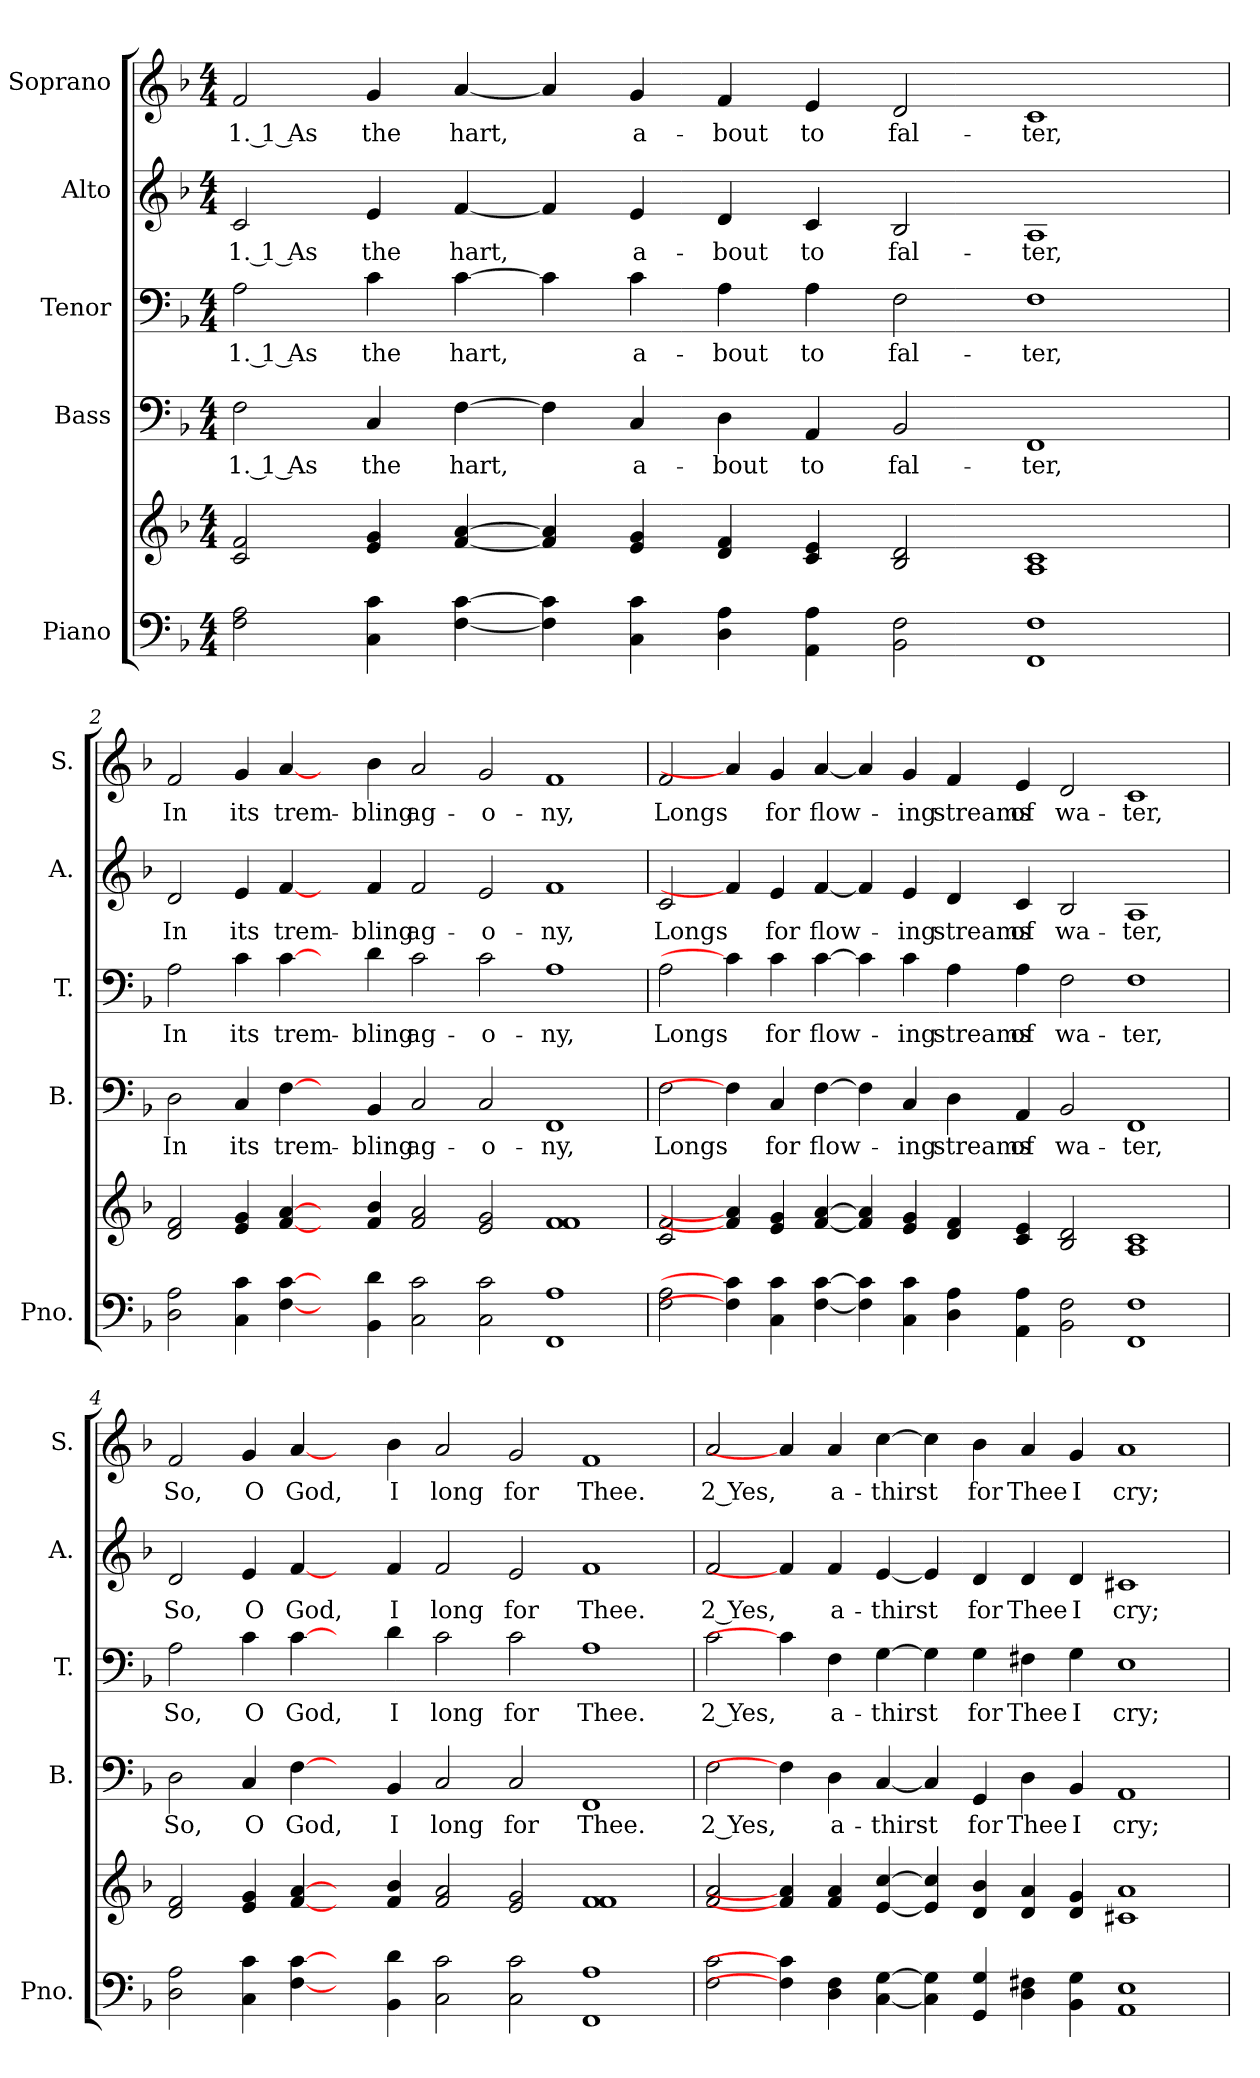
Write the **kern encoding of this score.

**kern	**kern	**kern	**text	**kern	**text	**kern	**text	**kern	**text
*part5	*part5	*part4	*part4	*part3	*part3	*part2	*part2	*part1	*part1
*staff6	*staff5	*staff4	*staff4	*staff3	*staff3	*staff2	*staff2	*staff1	*staff1
*I"Piano	*	*I"Bass	*	*I"Tenor	*	*I"Alto	*	*I"Soprano	*
*I'Pno.	*	*I'B.	*	*I'T.	*	*I'A.	*	*I'S.	*
!!LO:PB:g=z
*clefF4	*clefG2	*clefF4	*	*clefF4	*	*clefG2	*	*clefG2	*
*k[b-]	*k[b-]	*k[b-]	*	*k[b-]	*	*k[b-]	*	*k[b-]	*
*F:	*F:	*F:	*	*F:	*	*F:	*	*F:	*
*M4/4	*M4/4	*M4/4	*	*M4/4	*	*M4/4	*	*M4/4	*
*MM200	*MM200	*MM200	*	*MM200	*	*MM200	*	*MM200	*
=1	=1	=1	=1	=1	=1	=1	=1	=1	=1
!	!	!	!LO:LY:b:color=#000000	!	!	!	!	!	!
!	!	!	!	!	!LO:LY:b:color=#000000	!	!	!	!
!	!	!	!	!	!	!	!LO:LY:b:color=#000000	!	!
!	!	!	!	!	!	!	!	!	!LO:LY:b:color=#000000
2Fi\ 2Ai	2ci/ 2fi	2Fi\	1. 1 As	2Ai\	1. 1 As	2ci/	1. 1 As	2fi/	1. 1 As
!	!	!	!LO:LY:b:color=#000000	!	!	!	!	!	!
!	!	!	!	!	!LO:LY:b:color=#000000	!	!	!	!
!	!	!	!	!	!	!	!LO:LY:b:color=#000000	!	!
!	!	!	!	!	!	!	!	!	!LO:LY:b:color=#000000
4Ci\ 4ci	4ei/ 4gi	4Ci/	the	4ci\	the	4ei/	the	4gi/	the
!	!	!	!LO:LY:b:color=#000000	!	!	!	!	!	!
!	!	!	!	!	!LO:LY:b:color=#000000	!	!	!	!
!	!	!	!	!	!	!	!LO:LY:b:color=#000000	!	!
!	!	!	!	!	!	!	!	!	!LO:LY:b:color=#000000
[<4Fi\ [>4ci	[<4fi/ [>4ai	[>4Fi\	hart,	[>4ci\	hart,	[<4fi/	hart,	[<4ai/	hart,
4Fi\] 4ci]	4fi/] 4ai]	4Fi\]	.	4ci\]	.	4fi/]	.	4ai/]	.
!	!	!	!LO:LY:b:color=#000000	!	!	!	!	!	!
!	!	!	!	!	!LO:LY:b:color=#000000	!	!	!	!
!	!	!	!	!	!	!	!LO:LY:b:color=#000000	!	!
!	!	!	!	!	!	!	!	!	!LO:LY:b:color=#000000
4Ci\ 4ci	4ei/ 4gi	4Ci/	a-	4ci\	a-	4ei/	a-	4gi/	a-
!	!	!	!LO:LY:b:color=#000000	!	!	!	!	!	!
!	!	!	!	!	!LO:LY:b:color=#000000	!	!	!	!
!	!	!	!	!	!	!	!LO:LY:b:color=#000000	!	!
!	!	!	!	!	!	!	!	!	!LO:LY:b:color=#000000
4Di\ 4Ai	4di/ 4fi	4Di\	-bout	4Ai\	-bout	4di/	-bout	4fi/	-bout
!	!	!	!LO:LY:b:color=#000000	!	!	!	!	!	!
!	!	!	!	!	!LO:LY:b:color=#000000	!	!	!	!
!	!	!	!	!	!	!	!LO:LY:b:color=#000000	!	!
!	!	!	!	!	!	!	!	!	!LO:LY:b:color=#000000
4AAi\ 4Ai	4ci/ 4ei	4AAi/	to	4Ai\	to	4ci/	to	4ei/	to
!	!	!	!LO:LY:b:color=#000000	!	!	!	!	!	!
!	!	!	!	!	!LO:LY:b:color=#000000	!	!	!	!
!	!	!	!	!	!	!	!LO:LY:b:color=#000000	!	!
!	!	!	!	!	!	!	!	!	!LO:LY:b:color=#000000
2BB-i\ 2Fi	2B-i/ 2di	2BB-i/	fal-	2Fi\	fal-	2B-i/	fal-	2di/	fal-
!	!	!	!LO:LY:b:color=#000000	!	!	!	!	!	!
!	!	!	!	!	!LO:LY:b:color=#000000	!	!	!	!
!	!	!	!	!	!	!	!LO:LY:b:color=#000000	!	!
!	!	!	!	!	!	!	!	!	!LO:LY:b:color=#000000
1FFi 1Fi	1Ai 1ci	1FFi	-ter,	1Fi	-ter,	1Ai	-ter,	1ci	-ter,
=2	=2	=2	=2	=2	=2	=2	=2	=2	=2
!	!	!	!LO:LY:b:color=#000000	!	!	!	!	!	!
!	!	!	!	!	!LO:LY:b:color=#000000	!	!	!	!
!	!	!	!	!	!	!	!LO:LY:b:color=#000000	!	!
!	!	!	!	!	!	!	!	!	!LO:LY:b:color=#000000
2Di\ 2Ai	2di/ 2fi	2Di\	In	2Ai\	In	2di/	In	2fi/	In
!	!	!	!LO:LY:b:color=#000000	!	!	!	!	!	!
!	!	!	!	!	!LO:LY:b:color=#000000	!	!	!	!
!	!	!	!	!	!	!	!LO:LY:b:color=#000000	!	!
!	!	!	!	!	!	!	!	!	!LO:LY:b:color=#000000
4Ci\ 4ci	4ei/ 4gi	4Ci/	its	4ci\	its	4ei/	its	4gi/	its
!	!	!	!LO:LY:b:color=#000000	!	!	!	!	!	!
!	!	!	!	!	!LO:LY:b:color=#000000	!	!	!	!
!	!	!	!	!	!	!	!LO:LY:b:color=#000000	!	!
!	!	!	!	!	!	!	!	!	!LO:LY:b:color=#000000
[4Fi\ [4ci	[4fi/ [4ai	[4Fi\	trem-	[4ci\	trem-	[4fi/	trem-	[4ai/	trem-
4ryy	4ryy	4ryy	.	4ryy	.	4ryy	.	4ryy	.
!	!	!	!LO:LY:b:color=#000000	!	!	!	!	!	!
!	!	!	!	!	!LO:LY:b:color=#000000	!	!	!	!
!	!	!	!	!	!	!	!LO:LY:b:color=#000000	!	!
!	!	!	!	!	!	!	!	!	!LO:LY:b:color=#000000
4BB-i\ 4di	4fi/ 4b-i	4BB-i/	-bling	4di\	-bling	4fi/	-bling	4b-i\	-bling
!	!	!	!LO:LY:b:color=#000000	!	!	!	!	!	!
!	!	!	!	!	!LO:LY:b:color=#000000	!	!	!	!
!	!	!	!	!	!	!	!LO:LY:b:color=#000000	!	!
!	!	!	!	!	!	!	!	!	!LO:LY:b:color=#000000
2Ci\ 2ci	2fi/ 2ai	2Ci/	ag-	2ci\	ag-	2fi/	ag-	2ai/	ag-
!	!	!	!LO:LY:b:color=#000000	!	!	!	!	!	!
!	!	!	!	!	!LO:LY:b:color=#000000	!	!	!	!
!	!	!	!	!	!	!	!LO:LY:b:color=#000000	!	!
!	!	!	!	!	!	!	!	!	!LO:LY:b:color=#000000
2Ci\ 2ci	2ei/ 2gi	2Ci/	-o-	2ci\	-o-	2ei/	-o-	2gi/	-o-
!	!	!	!LO:LY:b:color=#000000	!	!	!	!	!	!
!	!	!	!	!	!LO:LY:b:color=#000000	!	!	!	!
!	!	!	!	!	!	!	!LO:LY:b:color=#000000	!	!
!	!	!	!	!	!	!	!	!	!LO:LY:b:color=#000000
1FFi 1Ai	1fi 1fi	1FFi	-ny,	1Ai	-ny,	1fi	-ny,	1fi	-ny,
!!LO:PB:g=z
=3	=3	=3	=3	=3	=3	=3	=3	=3	=3
!	!	!	!LO:LY:b:color=#000000	!	!	!	!	!	!
!	!	!	!	!	!LO:LY:b:color=#000000	!	!	!	!
!	!	!	!	!	!	!	!LO:LY:b:color=#000000	!	!
!	!	!	!	!	!	!	!	!	!LO:LY:b:color=#000000
2Fi\ 2Ai	2ci/ 2fi	2Fi\	Longs	2Ai\	Longs	2ci/	Longs	2fi/	Longs
4Fi\] 4ci]	4fi/] 4ai]	4Fi\]	.	4ci\]	.	4fi/]	.	4ai/]	.
!	!	!	!LO:LY:b:color=#000000	!	!	!	!	!	!
!	!	!	!	!	!LO:LY:b:color=#000000	!	!	!	!
!	!	!	!	!	!	!	!LO:LY:b:color=#000000	!	!
!	!	!	!	!	!	!	!	!	!LO:LY:b:color=#000000
4Ci\ 4ci	4ei/ 4gi	4Ci/	for	4ci\	for	4ei/	for	4gi/	for
!	!	!	!LO:LY:b:color=#000000	!	!	!	!	!	!
!	!	!	!	!	!LO:LY:b:color=#000000	!	!	!	!
!	!	!	!	!	!	!	!LO:LY:b:color=#000000	!	!
!	!	!	!	!	!	!	!	!	!LO:LY:b:color=#000000
[<4Fi\ [>4ci	[<4fi/ [>4ai	[>4Fi\	flow-	[>4ci\	flow-	[<4fi/	flow-	[<4ai/	flow-
4Fi\] 4ci]	4fi/] 4ai]	4Fi\]	.	4ci\]	.	4fi/]	.	4ai/]	.
!	!	!	!LO:LY:b:color=#000000	!	!	!	!	!	!
!	!	!	!	!	!LO:LY:b:color=#000000	!	!	!	!
!	!	!	!	!	!	!	!LO:LY:b:color=#000000	!	!
!	!	!	!	!	!	!	!	!	!LO:LY:b:color=#000000
4Ci\ 4ci	4ei/ 4gi	4Ci/	-ing	4ci\	-ing	4ei/	-ing	4gi/	-ing
!	!	!	!LO:LY:b:color=#000000	!	!	!	!	!	!
!	!	!	!	!	!LO:LY:b:color=#000000	!	!	!	!
!	!	!	!	!	!	!	!LO:LY:b:color=#000000	!	!
!	!	!	!	!	!	!	!	!	!LO:LY:b:color=#000000
4Di\ 4Ai	4di/ 4fi	4Di\	streams	4Ai\	streams	4di/	streams	4fi/	streams
!	!	!	!LO:LY:b:color=#000000	!	!	!	!	!	!
!	!	!	!	!	!LO:LY:b:color=#000000	!	!	!	!
!	!	!	!	!	!	!	!LO:LY:b:color=#000000	!	!
!	!	!	!	!	!	!	!	!	!LO:LY:b:color=#000000
4AAi\ 4Ai	4ci/ 4ei	4AAi/	of	4Ai\	of	4ci/	of	4ei/	of
!	!	!	!LO:LY:b:color=#000000	!	!	!	!	!	!
!	!	!	!	!	!LO:LY:b:color=#000000	!	!	!	!
!	!	!	!	!	!	!	!LO:LY:b:color=#000000	!	!
!	!	!	!	!	!	!	!	!	!LO:LY:b:color=#000000
2BB-i\ 2Fi	2B-i/ 2di	2BB-i/	wa-	2Fi\	wa-	2B-i/	wa-	2di/	wa-
!	!	!	!LO:LY:b:color=#000000	!	!	!	!	!	!
!	!	!	!	!	!LO:LY:b:color=#000000	!	!	!	!
!	!	!	!	!	!	!	!LO:LY:b:color=#000000	!	!
!	!	!	!	!	!	!	!	!	!LO:LY:b:color=#000000
1FFi 1Fi	1Ai 1ci	1FFi	-ter,	1Fi	-ter,	1Ai	-ter,	1ci	-ter,
=4	=4	=4	=4	=4	=4	=4	=4	=4	=4
!	!	!	!LO:LY:b:color=#000000	!	!	!	!	!	!
!	!	!	!	!	!LO:LY:b:color=#000000	!	!	!	!
!	!	!	!	!	!	!	!LO:LY:b:color=#000000	!	!
!	!	!	!	!	!	!	!	!	!LO:LY:b:color=#000000
2Di\ 2Ai	2di/ 2fi	2Di\	So,	2Ai\	So,	2di/	So,	2fi/	So,
!	!	!	!LO:LY:b:color=#000000	!	!	!	!	!	!
!	!	!	!	!	!LO:LY:b:color=#000000	!	!	!	!
!	!	!	!	!	!	!	!LO:LY:b:color=#000000	!	!
!	!	!	!	!	!	!	!	!	!LO:LY:b:color=#000000
4Ci\ 4ci	4ei/ 4gi	4Ci/	O	4ci\	O	4ei/	O	4gi/	O
!	!	!	!LO:LY:b:color=#000000	!	!	!	!	!	!
!	!	!	!	!	!LO:LY:b:color=#000000	!	!	!	!
!	!	!	!	!	!	!	!LO:LY:b:color=#000000	!	!
!	!	!	!	!	!	!	!	!	!LO:LY:b:color=#000000
[4Fi\ [4ci	[4fi/ [4ai	[4Fi\	God,	[4ci\	God,	[4fi/	God,	[4ai/	God,
4ryy	4ryy	4ryy	.	4ryy	.	4ryy	.	4ryy	.
!	!	!	!LO:LY:b:color=#000000	!	!	!	!	!	!
!	!	!	!	!	!LO:LY:b:color=#000000	!	!	!	!
!	!	!	!	!	!	!	!LO:LY:b:color=#000000	!	!
!	!	!	!	!	!	!	!	!	!LO:LY:b:color=#000000
4BB-i\ 4di	4fi/ 4b-i	4BB-i/	I	4di\	I	4fi/	I	4b-i\	I
!	!	!	!LO:LY:b:color=#000000	!	!	!	!	!	!
!	!	!	!	!	!LO:LY:b:color=#000000	!	!	!	!
!	!	!	!	!	!	!	!LO:LY:b:color=#000000	!	!
!	!	!	!	!	!	!	!	!	!LO:LY:b:color=#000000
2Ci\ 2ci	2fi/ 2ai	2Ci/	long	2ci\	long	2fi/	long	2ai/	long
!	!	!	!LO:LY:b:color=#000000	!	!	!	!	!	!
!	!	!	!	!	!LO:LY:b:color=#000000	!	!	!	!
!	!	!	!	!	!	!	!LO:LY:b:color=#000000	!	!
!	!	!	!	!	!	!	!	!	!LO:LY:b:color=#000000
2Ci\ 2ci	2ei/ 2gi	2Ci/	for	2ci\	for	2ei/	for	2gi/	for
!	!	!	!LO:LY:b:color=#000000	!	!	!	!	!	!
!	!	!	!	!	!LO:LY:b:color=#000000	!	!	!	!
!	!	!	!	!	!	!	!LO:LY:b:color=#000000	!	!
!	!	!	!	!	!	!	!	!	!LO:LY:b:color=#000000
1FFi 1Ai	1fi 1fi	1FFi	Thee.	1Ai	Thee.	1fi	Thee.	1fi	Thee.
!!LO:PB:g=z
=5	=5	=5	=5	=5	=5	=5	=5	=5	=5
!	!	!	!LO:LY:b:color=#000000	!	!	!	!	!	!
!	!	!	!	!	!LO:LY:b:color=#000000	!	!	!	!
!	!	!	!	!	!	!	!LO:LY:b:color=#000000	!	!
!	!	!	!	!	!	!	!	!	!LO:LY:b:color=#000000
2Fi\ 2ci	2fi/ 2ai	2Fi\	2 Yes,	2ci\	2 Yes,	2fi/	2 Yes,	2ai/	2 Yes,
4Fi\] 4ci]	4fi/] 4ai]	4Fi\]	.	4ci\]	.	4fi/]	.	4ai/]	.
!	!	!	!LO:LY:b:color=#000000	!	!	!	!	!	!
!	!	!	!	!	!LO:LY:b:color=#000000	!	!	!	!
!	!	!	!	!	!	!	!LO:LY:b:color=#000000	!	!
!	!	!	!	!	!	!	!	!	!LO:LY:b:color=#000000
4Di\ 4Fi	4fi/ 4ai	4Di\	a-	4Fi\	a-	4fi/	a-	4ai/	a-
!	!	!	!LO:LY:b:color=#000000	!	!	!	!	!	!
!	!	!	!	!	!LO:LY:b:color=#000000	!	!	!	!
!	!	!	!	!	!	!	!LO:LY:b:color=#000000	!	!
!	!	!	!	!	!	!	!	!	!LO:LY:b:color=#000000
[<4Ci\ [>4Gi	[<4ei/ [>4cci	[<4Ci/	-thirst	[>4Gi\	-thirst	[<4ei/	-thirst	[>4cci\	-thirst
4Ci\] 4Gi]	4ei/] 4cci]	4Ci/]	.	4Gi\]	.	4ei/]	.	4cci\]	.
!	!	!	!LO:LY:b:color=#000000	!	!	!	!	!	!
!	!	!	!	!	!LO:LY:b:color=#000000	!	!	!	!
!	!	!	!	!	!	!	!LO:LY:b:color=#000000	!	!
!	!	!	!	!	!	!	!	!	!LO:LY:b:color=#000000
4GGi/ 4Gi	4di/ 4b-i	4GGi/	for	4Gi\	for	4di/	for	4b-i\	for
!	!	!	!LO:LY:b:color=#000000	!	!	!	!	!	!
!	!	!	!	!	!LO:LY:b:color=#000000	!	!	!	!
!	!	!	!	!	!	!	!LO:LY:b:color=#000000	!	!
!	!	!	!	!	!	!	!	!	!LO:LY:b:color=#000000
4Di\ 4F#Xi	4di/ 4ai	4Di\	Thee	4F#Xi\	Thee	4di/	Thee	4ai/	Thee
!	!	!	!LO:LY:b:color=#000000	!	!	!	!	!	!
!	!	!	!	!	!LO:LY:b:color=#000000	!	!	!	!
!	!	!	!	!	!	!	!LO:LY:b:color=#000000	!	!
!	!	!	!	!	!	!	!	!	!LO:LY:b:color=#000000
4BB-i\ 4Gi	4di/ 4gi	4BB-i/	I	4Gi\	I	4di/	I	4gi/	I
!	!	!	!LO:LY:b:color=#000000	!	!	!	!	!	!
!	!	!	!	!	!LO:LY:b:color=#000000	!	!	!	!
!	!	!	!	!	!	!	!LO:LY:b:color=#000000	!	!
!	!	!	!	!	!	!	!	!	!LO:LY:b:color=#000000
1AAi 1Ei	1c#Xi 1ai	1AAi	cry;	1Ei	cry;	1c#Xi	cry;	1ai	cry;
=	=	=	=	=	=	=	=	=	=
*-	*-	*-	*-	*-	*-	*-	*-	*-	*-
